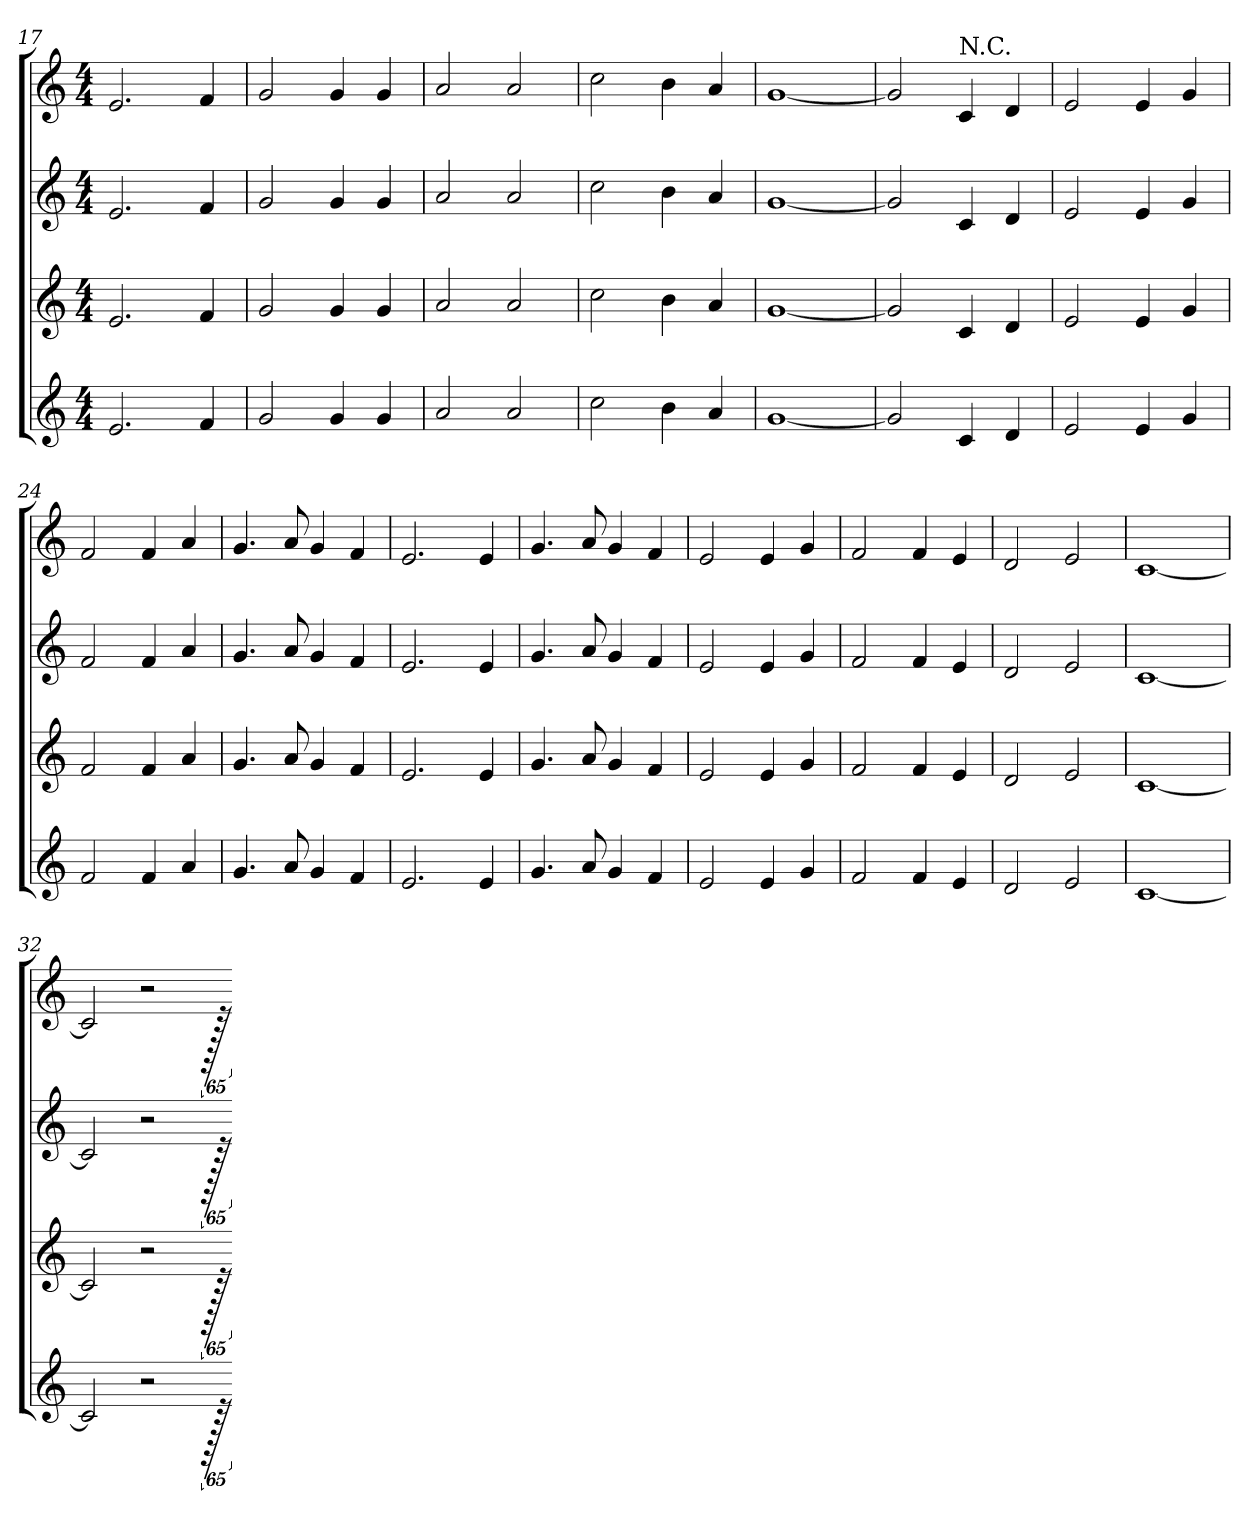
**kern	**kern	**kern	**kern
*part3	*part2	*part1	*part1
*staff4	*staff3	*staff2	*staff1
*clefG2	*clefG2	*clefG2	*clefG2
*k[]	*k[]	*k[]	*k[]
*C:	*C:	*C:	*C:
*M4/4	*M4/4	*M4/4	*M4/4
=17	=17	=17	=17
2.e	2.e	2.e	2.e
4f	4f	4f	4f
=18	=18	=18	=18
2g	2g	2g	2g
4g	4g	4g	4g
4g	4g	4g	4g
=19	=19	=19	=19
2a	2a	2a	2a
2a	2a	2a	2a
=20	=20	=20	=20
2cc	2cc	2cc	2cc
4b	4b	4b	4b
4a	4a	4a	4a
=21	=21	=21	=21
[1g	[1g	[1g	[1g
=22	=22	=22	=22
2g]	2g]	2g]	2g]
!	!	!	!LO:TX:a:t=N.C.
4c	4c	4c	4c
4d	4d	4d	4d
=23	=23	=23	=23
2e	2e	2e	2e
4e	4e	4e	4e
4g	4g	4g	4g
=24	=24	=24	=24
2f	2f	2f	2f
4f	4f	4f	4f
4a	4a	4a	4a
=25	=25	=25	=25
4.g	4.g	4.g	4.g
8a	8a	8a	8a
4g	4g	4g	4g
4f	4f	4f	4f
=26	=26	=26	=26
2.e	2.e	2.e	2.e
4e	4e	4e	4e
=27	=27	=27	=27
4.g	4.g	4.g	4.g
8a	8a	8a	8a
4g	4g	4g	4g
4f	4f	4f	4f
=28	=28	=28	=28
2e	2e	2e	2e
4e	4e	4e	4e
4g	4g	4g	4g
=29	=29	=29	=29
2f	2f	2f	2f
4f	4f	4f	4f
4e	4e	4e	4e
=30	=30	=30	=30
2d	2d	2d	2d
2e	2e	2e	2e
=31	=31	=31	=31
[1c	[1c	[1c	[1c
=32	=32	=32	=32
2c]	2c]	2c]	2c]
2r	2r	2r	2r
520rF	520rF	520rF	520rF
=-	=-	=-	=-
*-	*-	*-	*-
